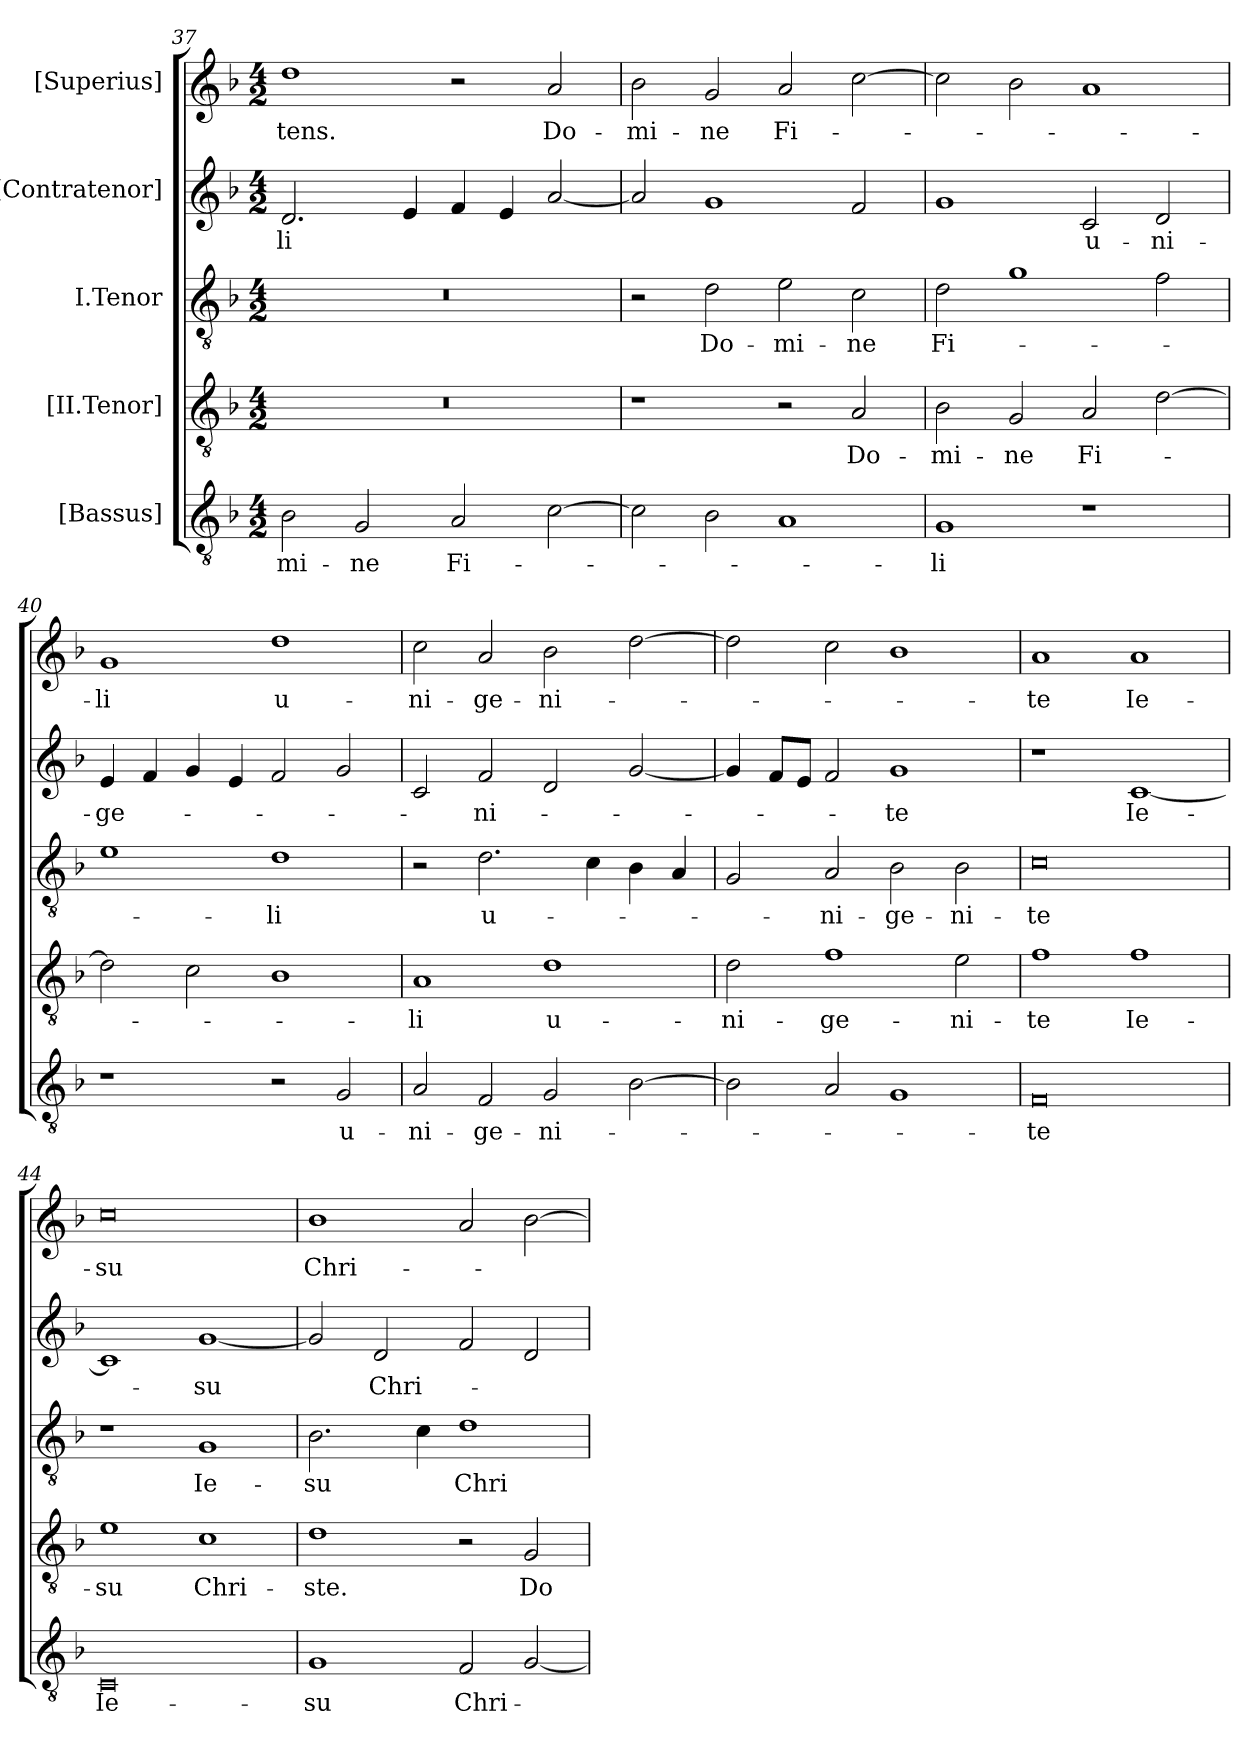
**kern	**text	**kern	**text	**kern	**text	**kern	**text	**kern	**text
*part5	*part5	*part4	*part4	*part3	*part3	*part2	*part2	*part1	*part1
*staff5	*staff5	*staff4	*staff4	*staff3	*staff3	*staff2	*staff2	*staff1	*staff1
*I"[Bassus]	*	*I"[II.Tenor]	*	*I"I.Tenor	*	*I"[Contratenor]	*	*I"[Superius]	*
*clefGv2	*	*clefGv2	*	*clefGv2	*	*clefG2	*	*clefG2	*
*k[b-]	*	*k[b-]	*	*k[b-]	*	*k[b-]	*	*k[b-]	*
*M4/2	*	*M4/2	*	*M4/2	*	*M4/2	*	*M4/2	*
=37	=37	=37	=37	=37	=37	=37	=37	=37	=37
2B-\	-mi-	0r	.	0r	.	2.d/	-li	1dd\	-tens.
2G/	-ne	.	.	.	.	.	.	.	.
.	.	.	.	.	.	4e/	.	.	.
2A/	Fi-	.	.	.	.	4f/	.	2r	.
.	.	.	.	.	.	4e/	.	.	.
[2c\	.	.	.	.	.	[2a/	.	2a/	Do-
=38	=38	=38	=38	=38	=38	=38	=38	=38	=38
2c\]	.	1r	.	2r	.	2a/]	.	2b-\	-mi-
2B-\	.	.	.	2d\	Do-	1g/	.	2g/	-ne
1A/	.	2r	.	2e\	-mi-	.	.	2a/	Fi-
.	.	2A/	Do-	2c\	-ne	2f/	.	[2cc\	.
=39	=39	=39	=39	=39	=39	=39	=39	=39	=39
1G/	-li	2B-\	-mi-	2d\	Fi-	1g/	.	2cc\]	.
.	.	2G/	-ne	1g\	.	.	.	2b-\	.
1r	.	2A/	Fi-	.	.	2c/	u-	1a/	.
.	.	[2d\	.	2f\	.	2d/	-ni-	.	.
=40	=40	=40	=40	=40	=40	=40	=40	=40	=40
1r	.	2d\]	.	1e\	.	4e/	-ge-	1g/	-li
.	.	.	.	.	.	4f/	.	.	.
.	.	2c\	.	.	.	4g/	.	.	.
.	.	.	.	.	.	4e/	.	.	.
2r	.	1B-\	.	1d\	-li	2f/	.	1dd\	u-
2G/	u-	.	.	.	.	2g/	.	.	.
=41	=41	=41	=41	=41	=41	=41	=41	=41	=41
2A/	-ni-	1A/	-li	2r	.	2c/	.	2cc\	-ni-
2F/	-ge-	.	.	2.d\	u-	2f/	-ni-	2a/	-ge-
2G/	-ni-	1d\	u-	.	.	2d/	.	2b-\	-ni-
.	.	.	.	4c\	.	.	.	.	.
[2B-\	.	.	.	4B-\	.	[2g/	.	[2dd\	.
.	.	.	.	4A/	.	.	.	.	.
=42	=42	=42	=42	=42	=42	=42	=42	=42	=42
2B-\]	.	2d\	-ni-	2G/	.	4g/]	.	2dd\]	.
.	.	.	.	.	.	8f/L	.	.	.
.	.	.	.	.	.	8e/J	.	.	.
2A/	.	1f\	-ge-	2A/	-ni-	2f/	.	2cc\	.
1G/	.	.	.	2B-\	-ge-	1g/	-te	1b-\	.
.	.	2e\	-ni-	2B-\	-ni-	.	.	.	.
=43	=43	=43	=43	=43	=43	=43	=43	=43	=43
0F/	-te	1f\	-te	0c\	-te	1r	.	1a/	-te
.	.	1f\	Ie-	.	.	[1c/	Ie-	1a/	Ie-
=44	=44	=44	=44	=44	=44	=44	=44	=44	=44
0C/	Ie-	1e\	-su	1r	.	1c/]	.	0cc\	-su
.	.	1c\	Chri-	1G/	Ie-	[1g/	-su	.	.
=45	=45	=45	=45	=45	=45	=45	=45	=45	=45
1G/	-su	1d\	-ste.	2.B-\	-su	2g/]	.	1b-\	Chri-
.	.	.	.	.	.	2d/	Chri-	.	.
.	.	.	.	4c\	.	.	.	.	.
2F/	Chri-	2r	.	1d\	Chri-	2f/	.	2a/	.
[2G/	.	2G/	Do-	.	.	2d/	.	[2b-\	.
=	=	=	=	=	=	=	=	=	=
*-	*-	*-	*-	*-	*-	*-	*-	*-	*-
